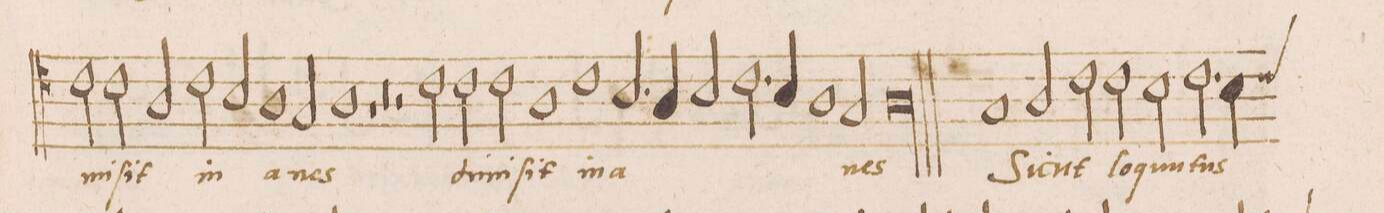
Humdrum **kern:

**kern	**text
*I"TENOR	*
*clefC4	*
*k[]	*
*met(C|)	*
*M2/1	*
2c\	-mi-
2c\	-ſit
=143	=143
2A/	.
2c\	in-
2B/	.
1A	-a-
=144	=144
2G/	-nes
1A	.
=145	=145
0r	.
=146	=146
1r	.
2r	.
2c\	di-
=147	=147
2c\	-mi-
2c\	-ſit
1A	.
=148	=148
1c	ma-
2.B/	.
4A/	.
=149	=149
2B/	.
2.c\	.
4B/	.
1A	.
=150	=150
2G/	-nes
[yy1A	.
=151	=151
00A]	.
=152	=152
=153||	=153||
*M2/1	*
*met(C|)	*
1G	ſi-
2A/	-cut
2c\	.
=154	=154
2c\	lo-
2B\	-cu-
2.c\	-tus
*custos:c	*
4B\	.
=155	=155
*-	*-
